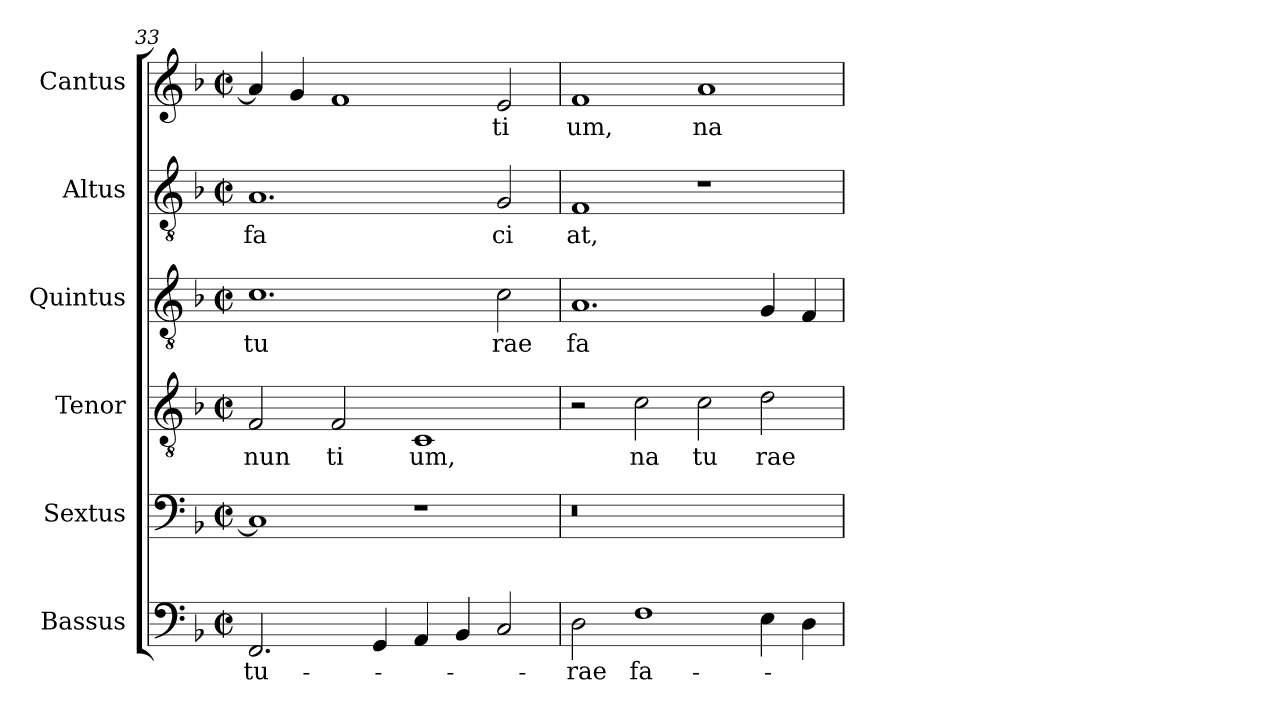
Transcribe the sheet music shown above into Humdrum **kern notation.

**kern	**text	**kern	**kern	**text	**kern	**text	**kern	**text	**kern	**text
*part6	*part6	*part5	*part4	*part4	*part3	*part3	*part2	*part2	*part1	*part1
*staff6	*staff6	*staff5	*staff4	*staff4	*staff3	*staff3	*staff2	*staff2	*staff1	*staff1
*I"Bassus	*	*I"Sextus	*I"Tenor	*	*I"Quintus	*	*I"Altus	*	*I"Cantus	*
*clefF4	*	*clefF4	*clefGv2	*	*clefGv2	*	*clefGv2	*	*clefG2	*
*k[b-]	*	*k[b-]	*k[b-]	*	*k[b-]	*	*k[b-]	*	*k[b-]	*
*F:	*	*F:	*F:	*	*F:	*	*F:	*	*F:	*
*M2/2	*	*M2/2	*M2/2	*	*M2/2	*	*M2/2	*	*M2/2	*
*met(c|)	*	*met(c|)	*met(c|)	*	*met(c|)	*	*met(c|)	*	*met(c|)	*
=33	=33	=33	=33	=33	=33	=33	=33	=33	=33	=33
!	!LO:LY:b:cj	!	!	!LO:LY:b:cj	!	!LO:LY:b:cj	!	!LO:LY:b:cj	!	!
2.FF/	-tu-	1C]	2F/	nun	1.c	tu	1.A	fa	4a/]	.
.	.	.	.	.	.	.	.	.	4g/	.
!	!	!	!	!LO:LY:b:cj	!	!	!	!	!	!
.	.	.	2F/	ti	.	.	.	.	1f	.
4GG/	.	.	.	.	.	.	.	.	.	.
!	!	!	!	!LO:LY:b:cj	!	!	!	!	!	!
4AA/	.	1r	1C	um,	.	.	.	.	.	.
4BB-/	.	.	.	.	.	.	.	.	.	.
!	!	!	!	!	!	!LO:LY:b:cj	!	!LO:LY:b:cj	!	!LO:LY:b:cj
2C/	.	.	.	.	2c\	rae	2G/	ci	2e/	ti
=34	=34	=34	=34	=34	=34	=34	=34	=34	=34	=34
!	!LO:LY:b:cj	!	!	!	!	!LO:LY:b:cj	!	!LO:LY:b:cj	!	!LO:LY:b:cj
2D\	-rae	0r	2r	.	1.A	fa	1F	at,	1f	um,
!	!LO:LY:b:cj	!	!	!LO:LY:b:cj	!	!	!	!	!	!
1F	fa-	.	2c\	na	.	.	.	.	.	.
!	!	!	!	!LO:LY:b:cj	!	!	!	!	!	!LO:LY:b:cj
.	.	.	2c\	tu	.	.	1r	.	1a	na
!	!	!	!	!LO:LY:b:cj	!	!	!	!	!	!
4E\	.	.	2d\	rae	4G/	.	.	.	.	.
4D\	.	.	.	.	4F/	.	.	.	.	.
=	=	=	=	=	=	=	=	=	=	=
*-	*-	*-	*-	*-	*-	*-	*-	*-	*-	*-
